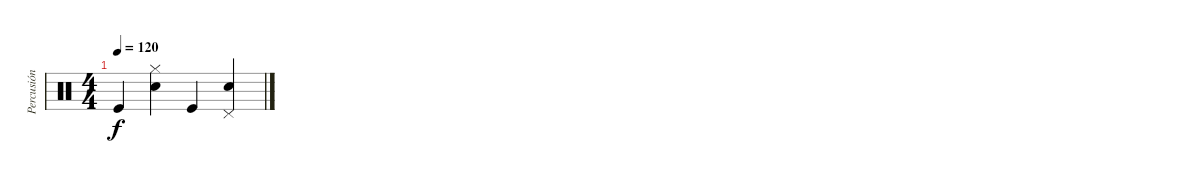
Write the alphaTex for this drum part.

\track ("Percusión" "Percusión") {instrument percussion}
\staff {score}
\articulation defaults
\ts (4 4)
\tempo 120
\clef neutral
\ks c "Kick (hit)".4{dy f}
("Hi-Hat (closed)" "Snare (hit) 2").4 "Kick (hit)".4 ("Pedal Hi-Hat (hit)" "Snare (hit) 2").4
